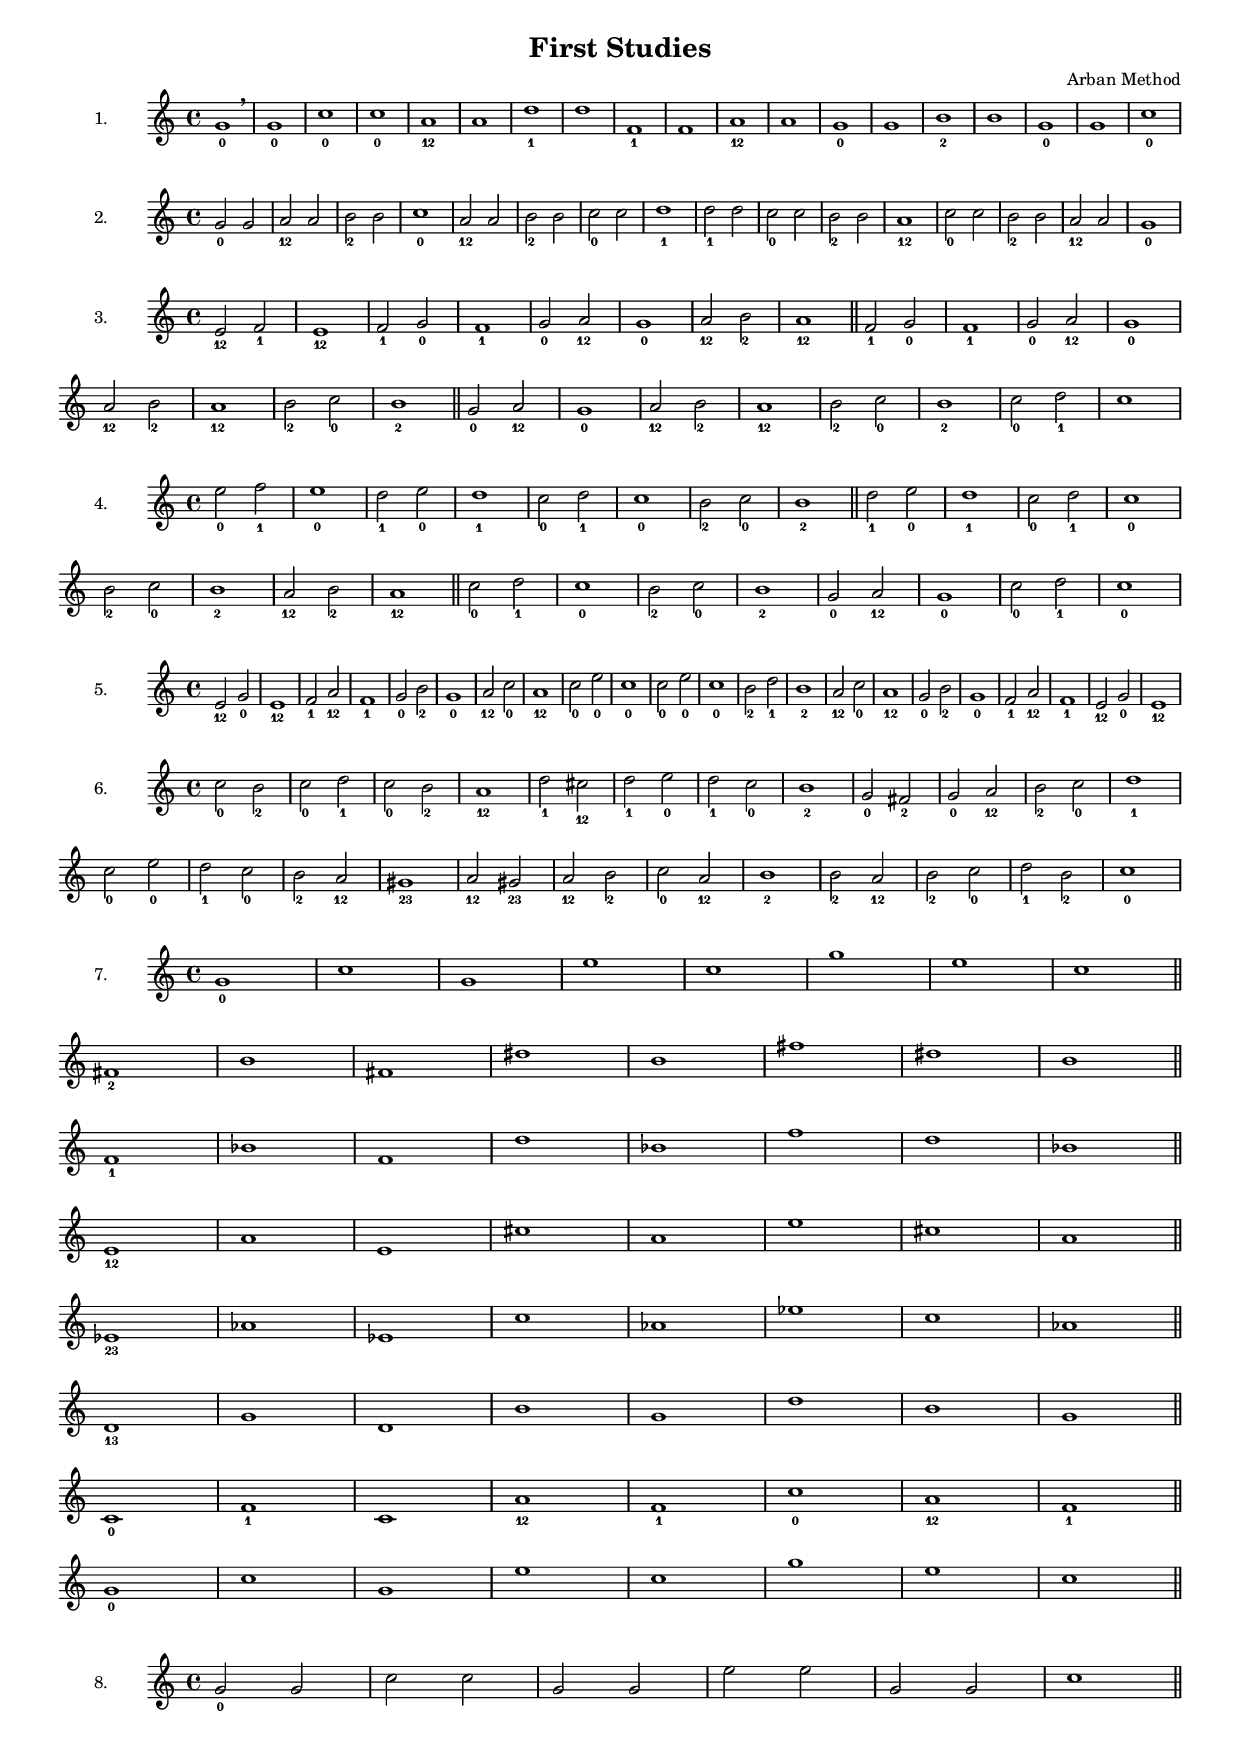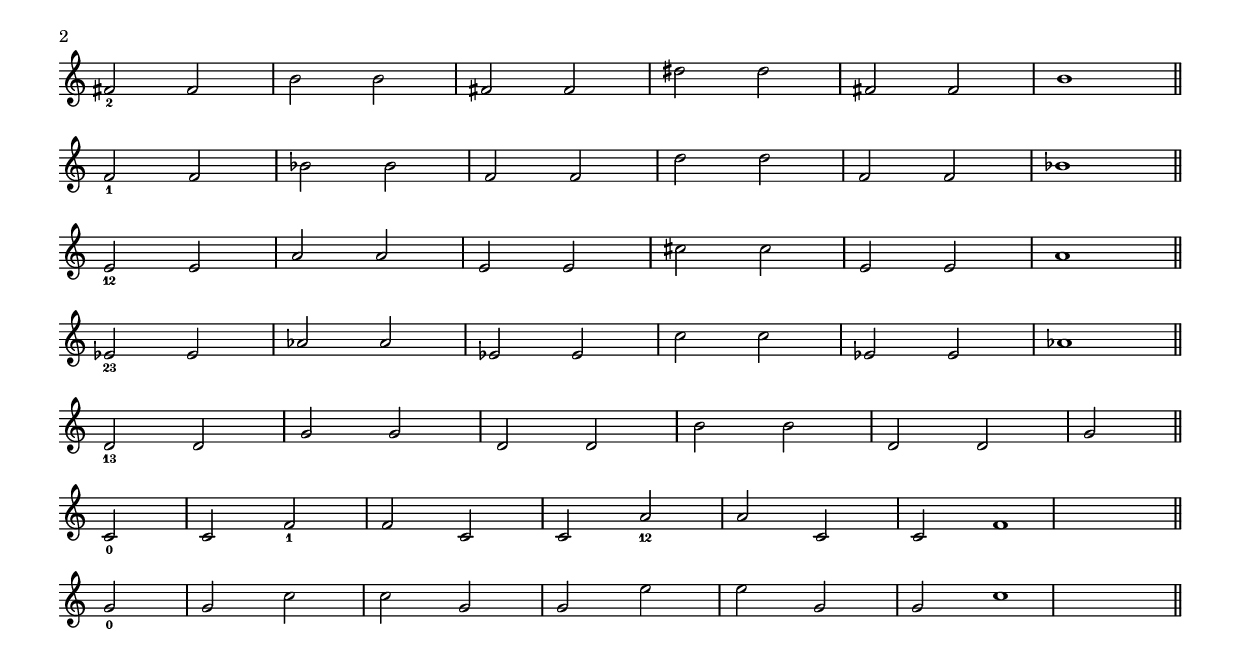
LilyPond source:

\include "english.ly"
\version "2.18.2"
\header {
  title = "First Studies"
  composer = "Arban Method"
}

#(set-global-staff-size 15)

\score {
  \relative g' {
    \new Staff \with {instrumentName = "1."}
    g1_0 \breathe g_0 c_0 c_0 a_12 a d_1 d f,_1 f a_12 a g_0 g b_2 b g_0 g c_0 \break
  }
}

\score {
  \relative g' {
    \new Staff \with {instrumentName = "2."}
    g2_0 g a_12 a b_2 b c1_0 a2_12 a b_2 b c_0 c d1_1 d2_1 d c_0 c b_2 b a1_12 c2_0 c b_2 b a_12 a g1_0 \break
  }
}

\score {
  \relative g' {
    \new Staff \with {instrumentName = "3."}
    e2_12 f_1 e1_12 f2_1 g_0 f1_1 g2_0 a2_12 g1_0 a2_12 b_2 a1_12 \bar "||"
  f2_1 g_0 f1_1 g2_0 a2_12 g1_0 a2_12 b_2 a1_12 b2_2 c_0 b1_2 \bar "||"
  g2_0 a2_12 g1_0 a2_12 b_2 a1_12 b2_2 c_0 b1_2 c2_0 d_1 c1 \break
  }
}

\score {
  \relative g' {
    \new Staff \with {instrumentName = "4."}
    e'2_0 f_1 e1_0 d2_1 e_0 d1_1 c2_0 d_1 c1_0 b2_2 c_0 b1_2 \bar "||"
  d2_1 e_0 d1_1 c2_0 d_1 c1_0 b2_2 c_0 b1_2 a2_12 b_2 a1_12 \bar "||"
  c2_0 d_1 c1_0 b2_2 c_0 b1_2 g2_0 a_12 g1_0 c2_0 d_1 c1_0 \break
  }
}

\score {
  \relative g' {
    \new Staff \with {instrumentName = "5."}
    e2_12 g_0 e1_12 f2_1 a_12 f1_1 g2_0 b_2 g1_0 a2_12 c_0 a1_12 c2_0 e_0 c1_0
  c2_0 e_0 c1_0 b2_2 d_1 b1_2 a2_12 c_0 a1_12 g2_0 b_2 g1_0 f2_1 a_12 f1_1 e2_12 g_0 e1_12 \break
  }
}

\score {
  \relative g' {
    \new Staff \with {instrumentName = "6."}
    c2_0 b_2 c_0 d_1 c_0 b_2 a1_12 d2_1 cs_12 d_1 e_0 d_1 c_0 b1_2 g2_0 fs_2 g_0 a_12 b_2 c_0 d1_1
  c2_0 e_0 d_1 c_0 b_2 a_12 gs1_23 a2_12 gs_23 a_12 b_2 c_0 a_12 b1_2 b2_2 a_12 b_2 c_0 d_1 b_2 c1_0\break
  }
}

\score {
  \relative g' {
    \new Staff \with {instrumentName = "7."}
    g1_0 c g e' c g' e c \bar "||" \break
  fs,_2 b fs ds' b fs' ds b \bar "||" \break
  f_1 bf f d' bf f' d bf \bar "||" \break
  e,_12 a e cs' a e' cs a\bar "||" \break
  ef_23 af ef c' af ef' c af \bar "||" \break
  d,_13 g d b' g d' b g \bar "||" \break
  c,_0 f_1 c a'_12 f_1 c'_0 a_12 f_1 \bar "||" \break
  g1_0 c g e' c g' e c \bar "||" \break
  }
}

\score {
  \relative g' {
    \new Staff \with {instrumentName = "8."}
    g2_0 g c c g g e' e g, g c1 \bar "||" \break
  fs,2_2 fs b b fs fs ds' ds fs, fs b1 \bar "||" \break
  f2_1 f bf bf f f d' d f, f bf1 \bar "||" \break
  e,2_12 e a a e e cs' cs e, e a1 \bar "||" \break
  ef2_23 ef af af ef ef c' c ef, ef af1 \bar "||" \break
  d,2_13 d g g d d b' b d, d g2 \bar "||" \break
  c,2_0 c f_1 f c c a'_12 a c, c f1 \bar "||" \break
  g2_0 g c c g g e' e g, g c1 \bar "||" \break
  }
}

\midi {}
\layout {
  \context {
    \Score
    \omit BarNumber
  }
}
